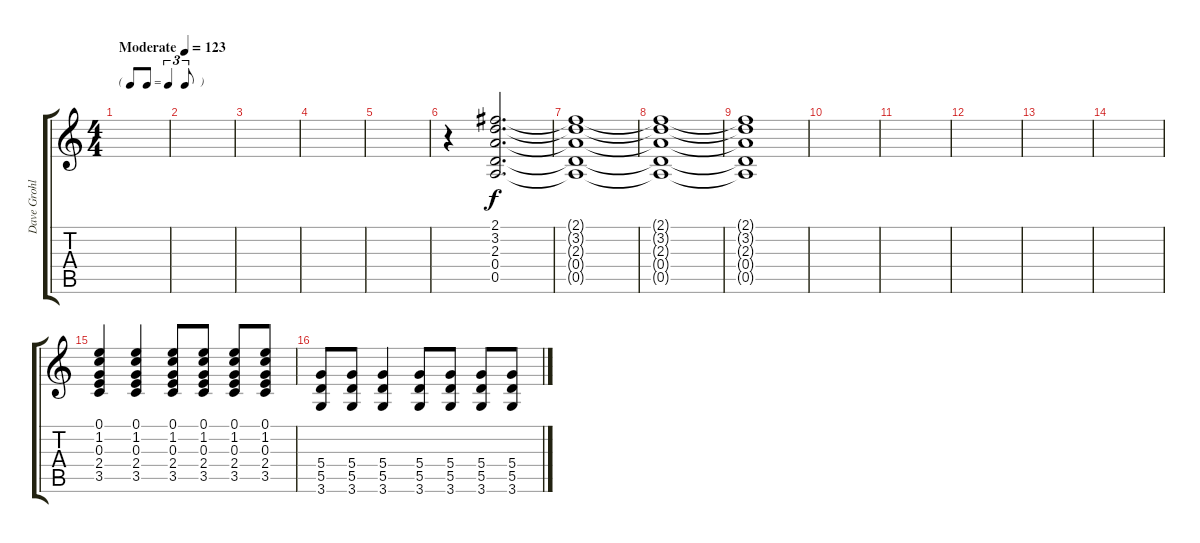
\track ("Dave Grohl - Rhythm Guitar" "Dave Grohl") {instrument overdrivenguitar}
\staff {score tabs}
\tuning (E4 B3 G3 D3 A2 E2) {hide}
\ts (4 4)
\tf triplet8th
\tempo (123 "Moderate")
\clef g2
\ks c
|
|
|
|
|
r.4 (2.1 3.2 2.3 0.4 0.5).2{d} |
(2.1{t} 3.2{t} 2.3{t} 0.4{t} 0.5{t}).1 |
(2.1{t} 3.2{t} 2.3{t} 0.4{t} 0.5{t}).1 |
(2.1{t} 3.2{t} 2.3{t} 0.4{t} 0.5{t}).1 |
|
|
|
|
|
(0.1 1.2 0.3 2.4 3.5).4 (0.1 1.2 0.3 2.4 3.5).4 (0.1 1.2 0.3 2.4 3.5).8 (0.1 1.2 0.3 2.4 3.5).8 (0.1 1.2 0.3 2.4 3.5).8 (0.1 1.2 0.3 2.4 3.5).8 |
(5.4 5.5 3.6).8 (5.4 5.5 3.6).8 (5.4 5.5 3.6).4 (5.4 5.5 3.6).8 (5.4 5.5 3.6).8 (5.4 5.5 3.6).8 (5.4 5.5 3.6).8
